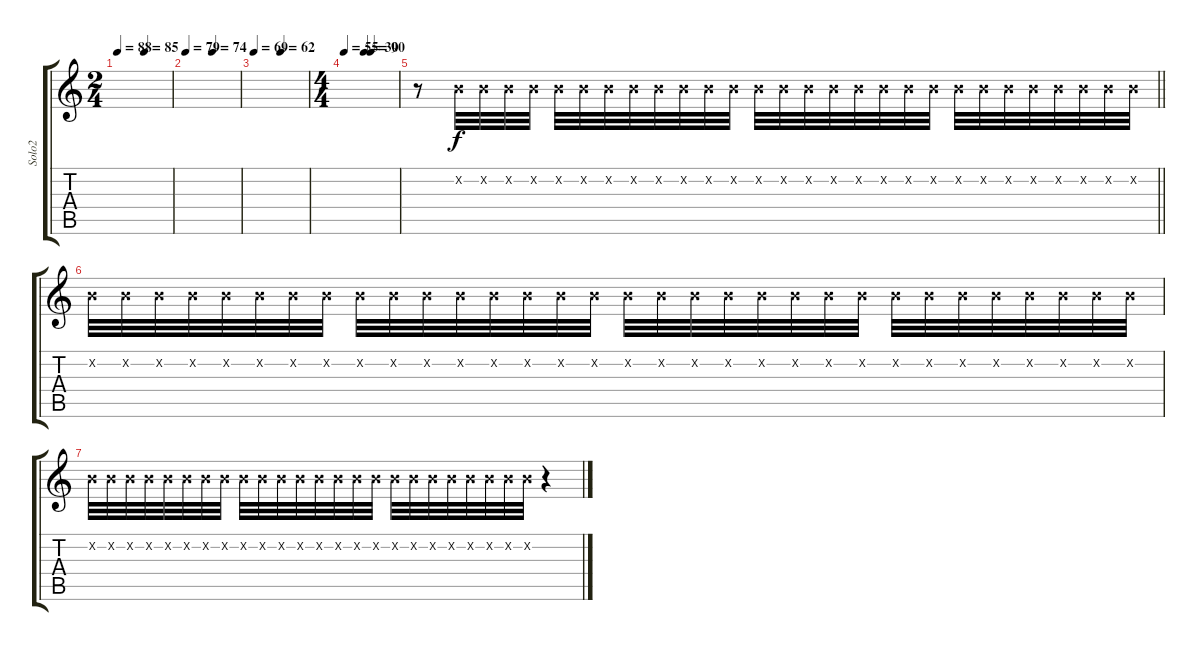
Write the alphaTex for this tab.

\track ("Solo2" "Solo2") {instrument overdrivenguitar}
\staff {score tabs}
\tuning (E4 B3 G3 D3 A2 E2) {hide}
\ts (2 4)
\tempo 88
\tempo (85 0.5)
\clef g2
\ks c
|
\tempo 79
\tempo (74 0.5)
|
\tempo 69
\tempo (62 0.5)
|
\ts (4 4)
\tempo 55
\tempo (30 0.375)
\tempo (90 0.5)
|
\barLineRight lightlight
r.8{instrument overdrivenguitar} 0.2{x}.32{dy f} 0.2{x}.32 0.2{x}.32 0.2{x}.32 0.2{x}.32 0.2{x}.32 0.2{x}.32 0.2{x}.32 0.2{x}.32 0.2{x}.32 0.2{x}.32 0.2{x}.32 0.2{x}.32 0.2{x}.32 0.2{x}.32 0.2{x}.32 0.2{x}.32 0.2{x}.32 0.2{x}.32 0.2{x}.32 0.2{x}.32 0.2{x}.32 0.2{x}.32 0.2{x}.32 0.2{x}.32 0.2{x}.32 0.2{x}.32 0.2{x}.32 |
0.2{x}.32 0.2{x}.32 0.2{x}.32 0.2{x}.32 0.2{x}.32 0.2{x}.32 0.2{x}.32 0.2{x}.32 0.2{x}.32 0.2{x}.32 0.2{x}.32 0.2{x}.32 0.2{x}.32 0.2{x}.32 0.2{x}.32 0.2{x}.32 0.2{x}.32 0.2{x}.32 0.2{x}.32 0.2{x}.32 0.2{x}.32 0.2{x}.32 0.2{x}.32 0.2{x}.32 0.2{x}.32 0.2{x}.32 0.2{x}.32 0.2{x}.32 0.2{x}.32 0.2{x}.32 0.2{x}.32 0.2{x}.32 |
0.2{x}.32 0.2{x}.32 0.2{x}.32 0.2{x}.32 0.2{x}.32 0.2{x}.32 0.2{x}.32 0.2{x}.32 0.2{x}.32 0.2{x}.32 0.2{x}.32 0.2{x}.32 0.2{x}.32 0.2{x}.32 0.2{x}.32 0.2{x}.32 0.2{x}.32 0.2{x}.32 0.2{x}.32 0.2{x}.32 0.2{x}.32 0.2{x}.32 0.2{x}.32 0.2{x}.32 r.4
